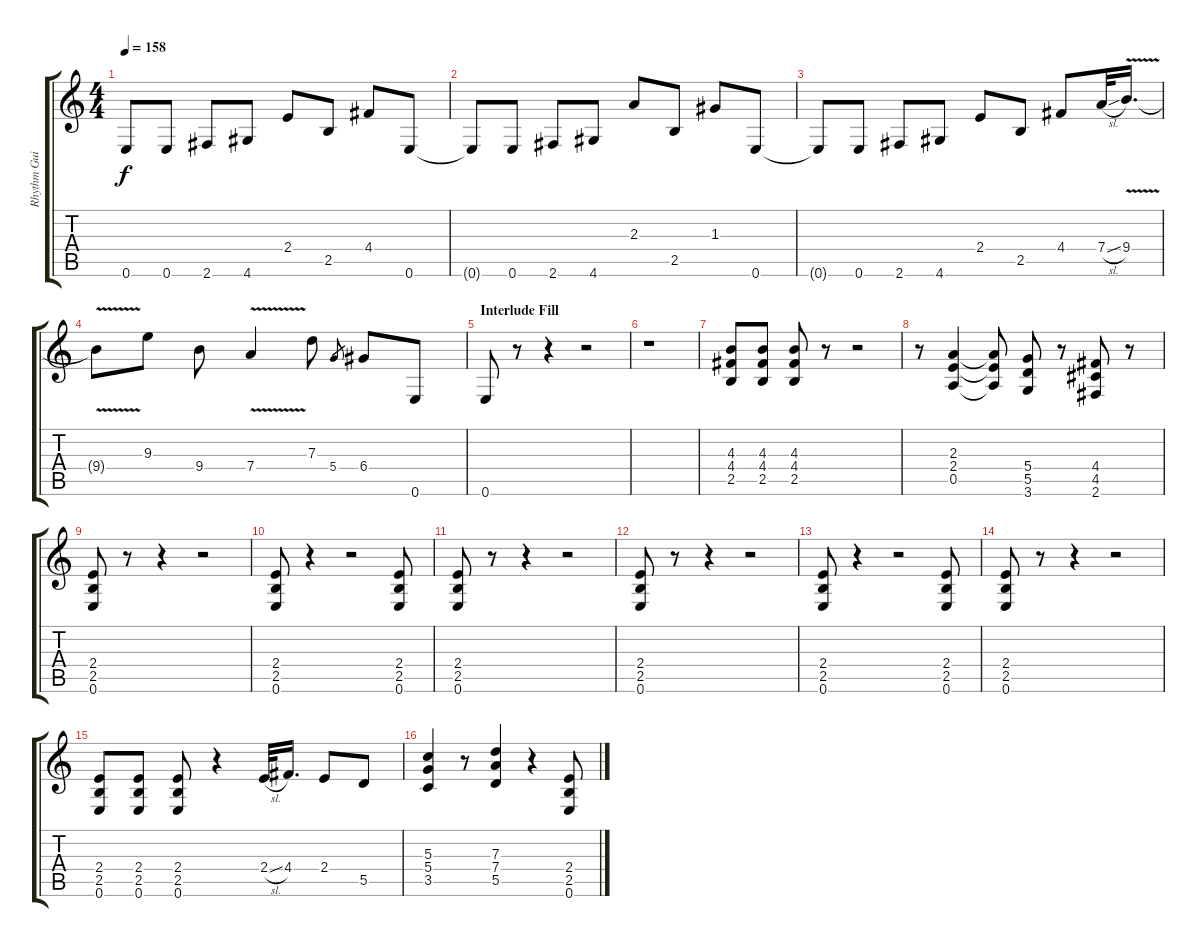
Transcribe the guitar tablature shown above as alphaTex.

\track ("Rhythm Guitar" "Rhythm Gui") {instrument electricguitarjazz}
\staff {score tabs}
\tuning (E4 B3 G3 D3 A2 E2) {hide}
\ts (4 4)
\tempo 158
\clef g2
\ks c
0.6{t}.8{dy f} 0.6.8 2.6.8 4.6.8 2.4.8 2.5.8 4.4.8 0.6.8 |
0.6{t}.8 0.6.8 2.6.8 4.6.8 2.3.8 2.5.8 1.3.8 0.6.8 |
0.6{t}.8 0.6.8 2.6.8 4.6.8 2.4.8 2.5.8 4.4.8 7.4{sl}.32 9.4{v}.16{d} |
9.4{t}.8 9.3.8 9.4.8 7.4{v}.4 7.3.8 5.4.8{gr} 6.4.8 0.6.8 |
\section ("" "Interlude Fill")
0.6.8{volume 12 instrument distortionguitar} r.8 r.4 r.2 |
r.1 |
(4.3 4.4 2.5).8 (4.3 4.4 2.5).8 (4.3 4.4 2.5).8 r.8 r.2 |
r.8 (2.3 2.4 0.5).4 (2.3{t} 2.4{t} 0.5{t}).8 (5.4 5.5 3.6).8 r.8 (4.4 4.5 2.6).8 r.8 |
(2.4 2.5 0.6).8 r.8 r.4 r.2 |
(2.4 2.5 0.6).8 r.4 r.2 (2.4 2.5 0.6).8 |
(2.4 2.5 0.6).8 r.8 r.4 r.2 |
(2.4 2.5 0.6).8 r.8 r.4 r.2 |
(2.4 2.5 0.6).8 r.4 r.2 (2.4 2.5 0.6).8 |
(2.4 2.5 0.6).8 r.8 r.4 r.2 |
(2.4 2.5 0.6).8 (2.4 2.5 0.6).8 (2.4 2.5 0.6).8 r.4 2.4{sl}.32 4.4.16{d} 2.4.8 5.5.8 |
(5.3 5.4 3.5).4 r.8 (7.3 7.4 5.5).4 r.4 (2.4 2.5 0.6).8
